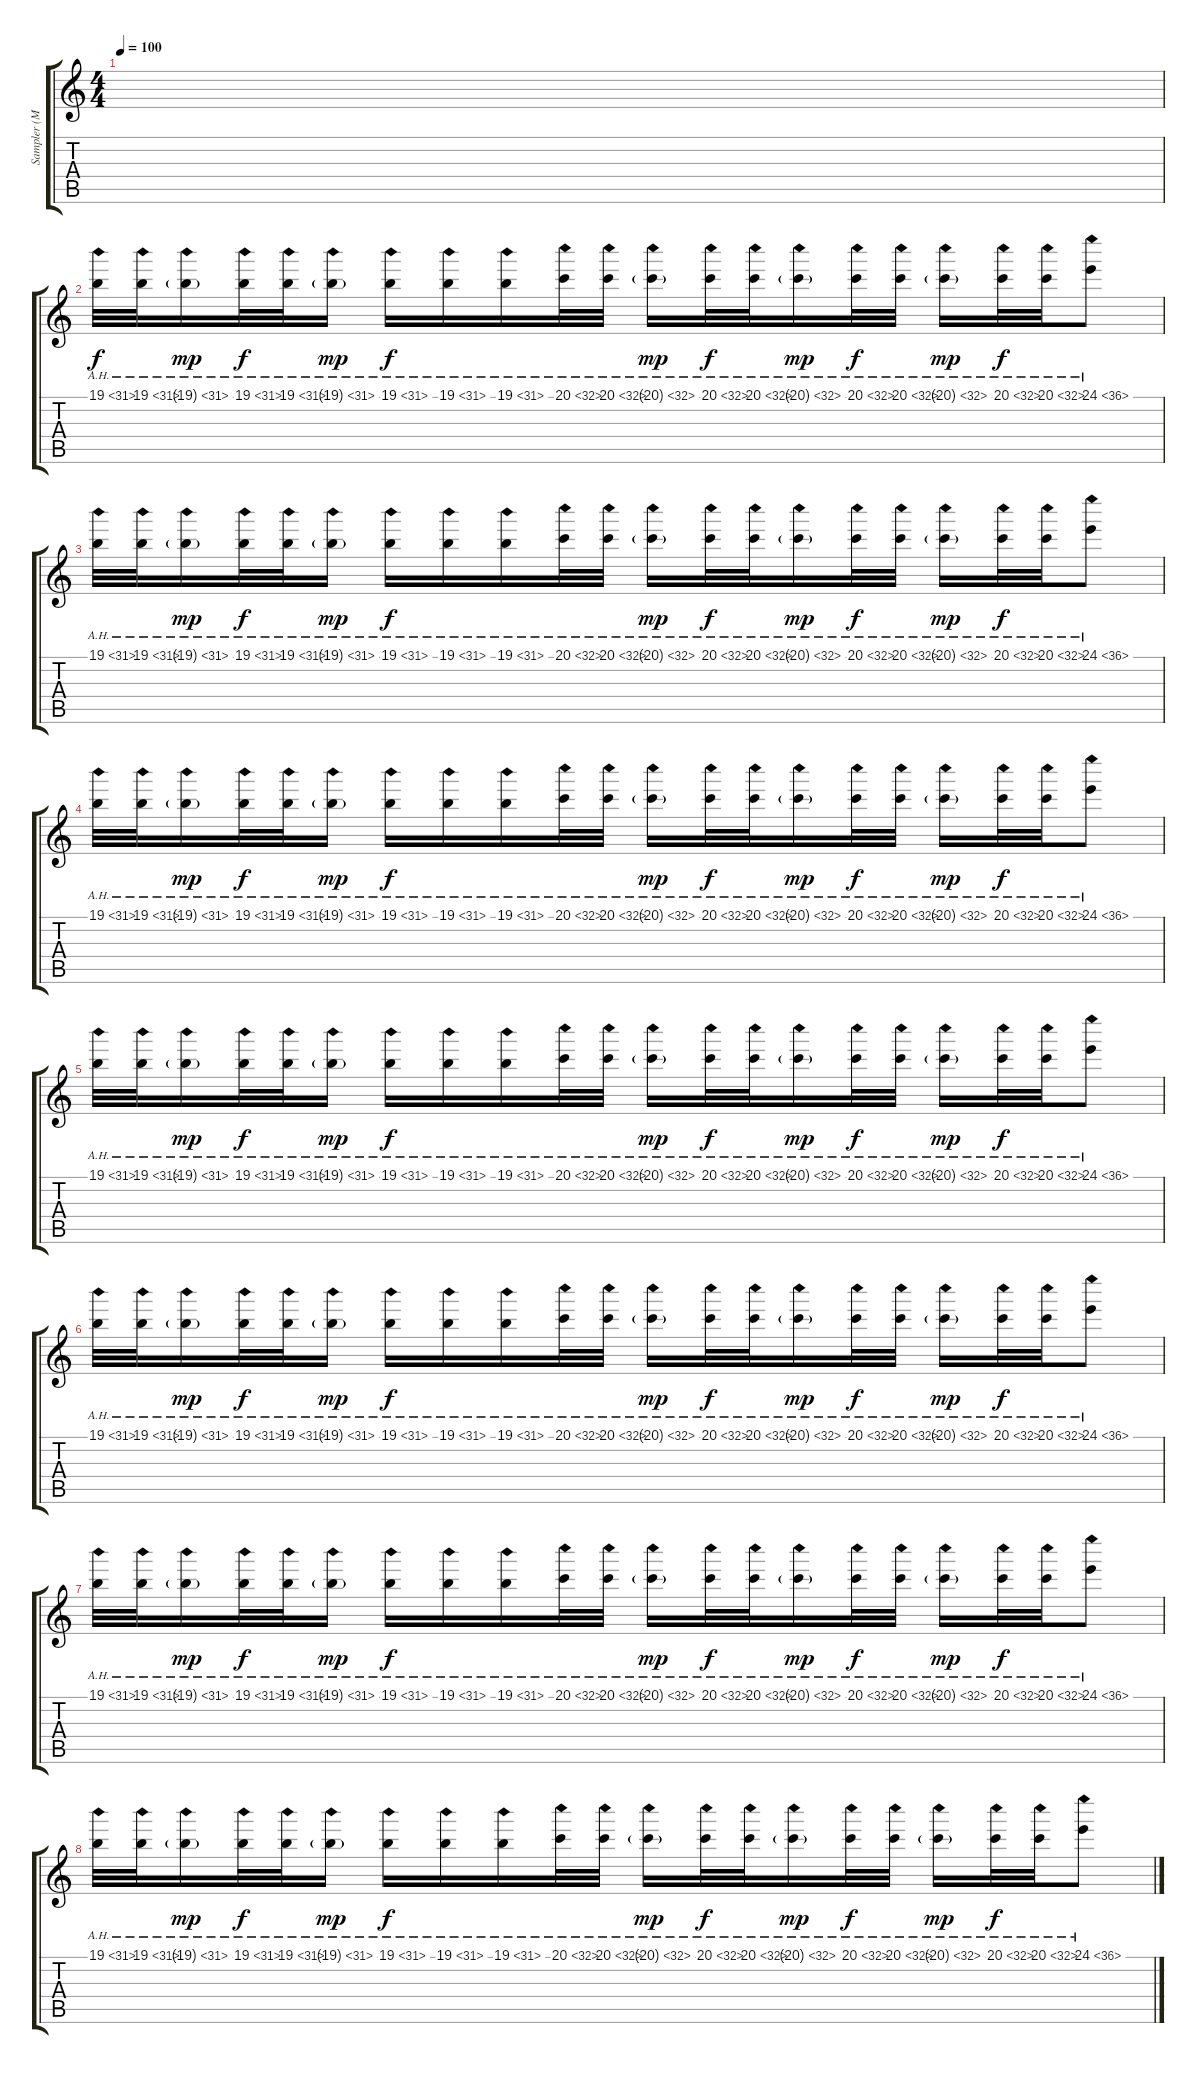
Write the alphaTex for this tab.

\track ("Sampler (Mr.Hahn)" "Sampler (M") {instrument flute}
\staff {score tabs}
\tuning (E4 B3 G3 D3 A2 E2) {hide}
\ts (4 4)
\tempo 100
\clef g2
\ks c
|
19.1{ah 12}.32{dy f balance 8} 19.1{ah 12}.32 19.1{ah 12 g}.16{dy mp} 19.1{ah 12}.32{dy f} 19.1{ah 12}.32 19.1{ah 12 g}.16{dy mp} 19.1{ah 12}.16{dy f} 19.1{ah 12}.16 19.1{ah 12}.16 20.1{ah 12}.32 20.1{ah 12}.32 20.1{ah 12 g}.16{dy mp} 20.1{ah 12}.32{dy f} 20.1{ah 12}.32 20.1{ah 12 g}.16{dy mp} 20.1{ah 12}.32{dy f} 20.1{ah 12}.32 20.1{ah 12 g}.16{dy mp} 20.1{ah 12}.32{dy f} 20.1{ah 12}.32 24.1{ah 12}.8 |
19.1{ah 12}.32{balance 8} 19.1{ah 12}.32 19.1{ah 12 g}.16{dy mp} 19.1{ah 12}.32{dy f} 19.1{ah 12}.32 19.1{ah 12 g}.16{dy mp} 19.1{ah 12}.16{dy f} 19.1{ah 12}.16 19.1{ah 12}.16 20.1{ah 12}.32 20.1{ah 12}.32 20.1{ah 12 g}.16{dy mp} 20.1{ah 12}.32{dy f} 20.1{ah 12}.32 20.1{ah 12 g}.16{dy mp} 20.1{ah 12}.32{dy f} 20.1{ah 12}.32 20.1{ah 12 g}.16{dy mp} 20.1{ah 12}.32{dy f} 20.1{ah 12}.32 24.1{ah 12}.8 |
19.1{ah 12}.32{balance 8} 19.1{ah 12}.32 19.1{ah 12 g}.16{dy mp} 19.1{ah 12}.32{dy f} 19.1{ah 12}.32 19.1{ah 12 g}.16{dy mp} 19.1{ah 12}.16{dy f} 19.1{ah 12}.16 19.1{ah 12}.16 20.1{ah 12}.32 20.1{ah 12}.32 20.1{ah 12 g}.16{dy mp} 20.1{ah 12}.32{dy f} 20.1{ah 12}.32 20.1{ah 12 g}.16{dy mp} 20.1{ah 12}.32{dy f} 20.1{ah 12}.32 20.1{ah 12 g}.16{dy mp} 20.1{ah 12}.32{dy f} 20.1{ah 12}.32 24.1{ah 12}.8 |
19.1{ah 12}.32{balance 8} 19.1{ah 12}.32 19.1{ah 12 g}.16{dy mp} 19.1{ah 12}.32{dy f} 19.1{ah 12}.32 19.1{ah 12 g}.16{dy mp} 19.1{ah 12}.16{dy f} 19.1{ah 12}.16 19.1{ah 12}.16 20.1{ah 12}.32 20.1{ah 12}.32 20.1{ah 12 g}.16{dy mp} 20.1{ah 12}.32{dy f} 20.1{ah 12}.32 20.1{ah 12 g}.16{dy mp} 20.1{ah 12}.32{dy f} 20.1{ah 12}.32 20.1{ah 12 g}.16{dy mp} 20.1{ah 12}.32{dy f} 20.1{ah 12}.32 24.1{ah 12}.8 |
19.1{ah 12}.32{balance 8} 19.1{ah 12}.32 19.1{ah 12 g}.16{dy mp} 19.1{ah 12}.32{dy f} 19.1{ah 12}.32 19.1{ah 12 g}.16{dy mp} 19.1{ah 12}.16{dy f} 19.1{ah 12}.16 19.1{ah 12}.16 20.1{ah 12}.32 20.1{ah 12}.32 20.1{ah 12 g}.16{dy mp} 20.1{ah 12}.32{dy f} 20.1{ah 12}.32 20.1{ah 12 g}.16{dy mp} 20.1{ah 12}.32{dy f} 20.1{ah 12}.32 20.1{ah 12 g}.16{dy mp} 20.1{ah 12}.32{dy f} 20.1{ah 12}.32 24.1{ah 12}.8 |
19.1{ah 12}.32{balance 8} 19.1{ah 12}.32 19.1{ah 12 g}.16{dy mp} 19.1{ah 12}.32{dy f} 19.1{ah 12}.32 19.1{ah 12 g}.16{dy mp} 19.1{ah 12}.16{dy f} 19.1{ah 12}.16 19.1{ah 12}.16 20.1{ah 12}.32 20.1{ah 12}.32 20.1{ah 12 g}.16{dy mp} 20.1{ah 12}.32{dy f} 20.1{ah 12}.32 20.1{ah 12 g}.16{dy mp} 20.1{ah 12}.32{dy f} 20.1{ah 12}.32 20.1{ah 12 g}.16{dy mp} 20.1{ah 12}.32{dy f} 20.1{ah 12}.32 24.1{ah 12}.8 |
19.1{ah 12}.32{balance 8} 19.1{ah 12}.32 19.1{ah 12 g}.16{dy mp} 19.1{ah 12}.32{dy f} 19.1{ah 12}.32 19.1{ah 12 g}.16{dy mp} 19.1{ah 12}.16{dy f} 19.1{ah 12}.16 19.1{ah 12}.16 20.1{ah 12}.32 20.1{ah 12}.32 20.1{ah 12 g}.16{dy mp} 20.1{ah 12}.32{dy f} 20.1{ah 12}.32 20.1{ah 12 g}.16{dy mp} 20.1{ah 12}.32{dy f} 20.1{ah 12}.32 20.1{ah 12 g}.16{dy mp} 20.1{ah 12}.32{dy f} 20.1{ah 12}.32 24.1{ah 12}.8
